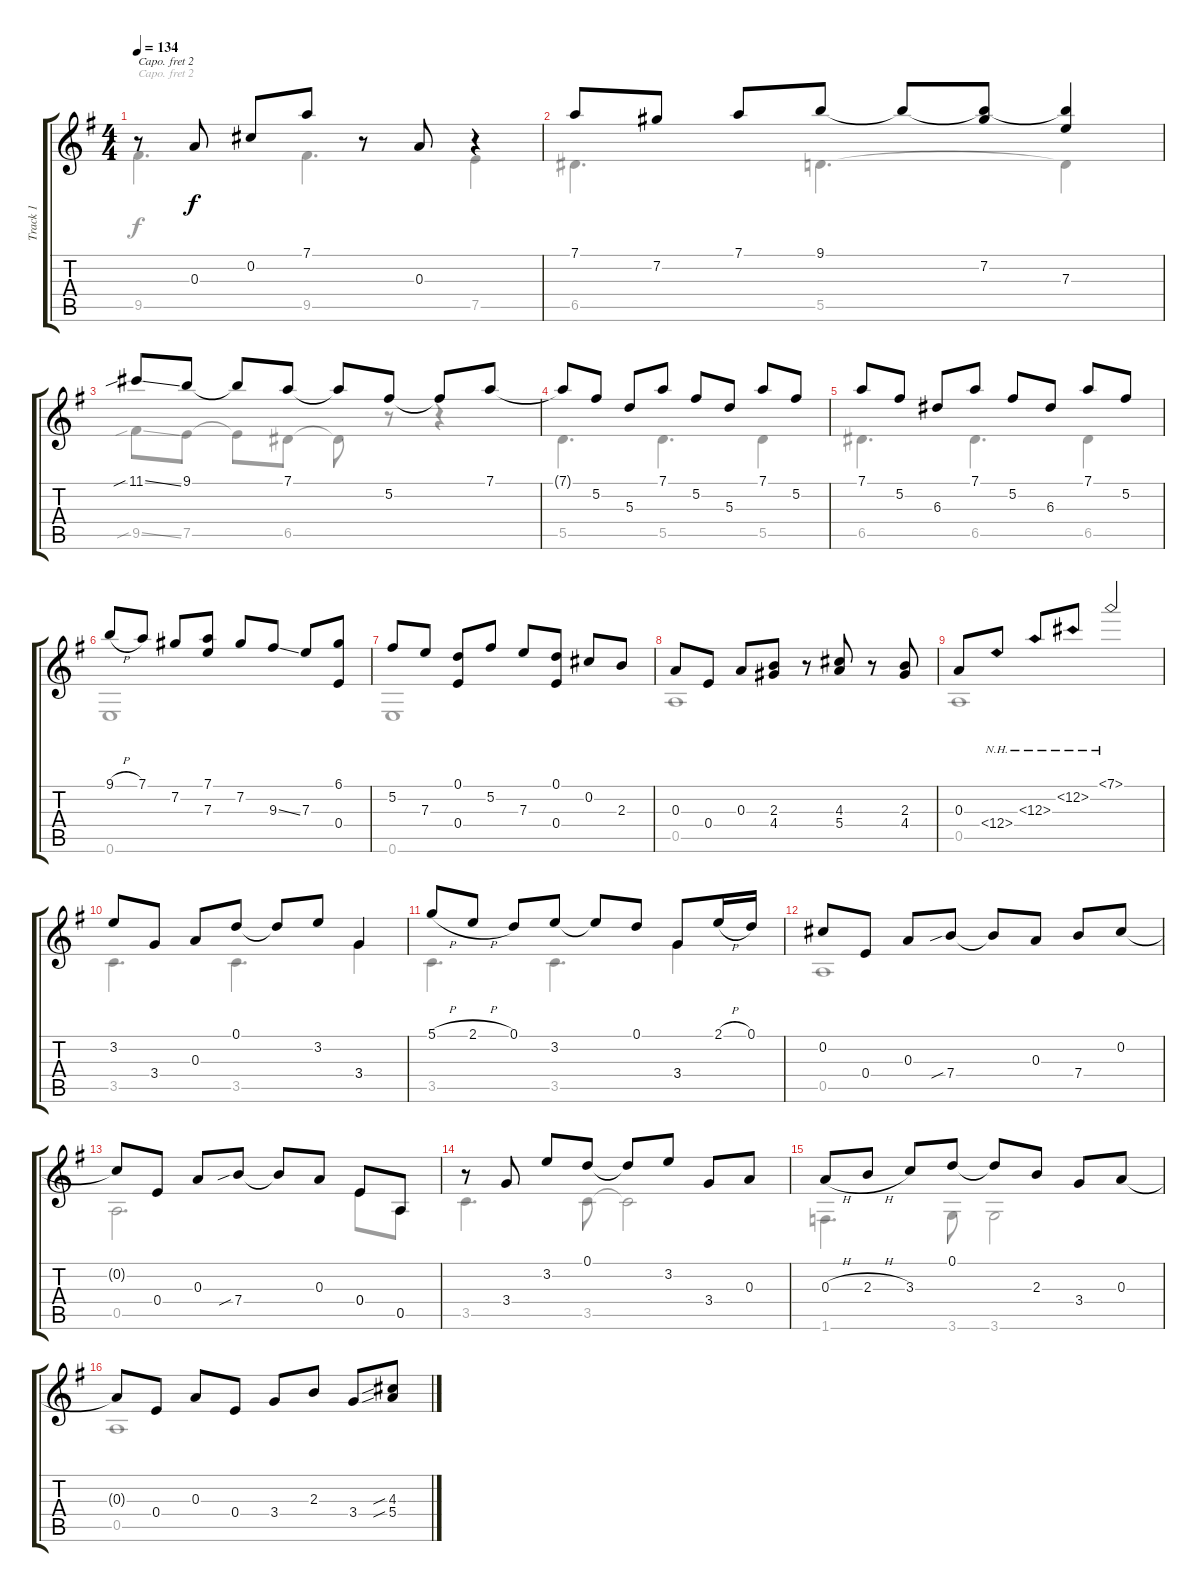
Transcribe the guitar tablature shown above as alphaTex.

\track ("Track 1" "Track 1") {instrument acousticguitarsteel}
\staff {score tabs}
\capo 2
\tuning (C4 B3 G3 D3 G2 D2) {hide}
\voice
\ts (4 4)
\tempo 134
\clef g2
\ks g
r.8{dy f} 0.3.8 0.2.8 7.1.8 r.8 0.3.8 r.4 |
7.1.8{beam Up} 7.2.8{beam Up} 7.1.8{beam Up} 9.1.8{beam Up} 9.1{t}.8{beam Up} (9.1{t} 7.2).8{beam Up} (9.1{t} 7.3).4{beam Up} |
11.1{sib ss}.8 9.1.8 9.1{t}.8 7.1.8 7.1{t}.8 5.2.8 5.2{t}.8 7.1.8 |
7.1{t}.8 5.2.8 5.3.8 7.1.8 5.2.8 5.3.8 7.1.8 5.2.8 |
7.1.8 5.2.8 6.3.8 7.1.8 5.2.8 6.3.8 7.1.8 5.2.8 |
9.1{h}.8 7.1.8 7.2.8 (7.1 7.3).8 7.2.8 9.3{ss}.8 7.3.8 (6.1 0.4).8 |
5.2.8 7.3.8 (0.1 0.4).8 5.2.8 7.3.8 (0.1 0.4).8 0.2.8 2.3.8 |
0.3.8 0.4.8 0.3.8 (2.3 4.4).8 r.8 (4.3 5.4).8 r.8 (2.3 4.4).8 |
0.3.8 12.4{nh}.8 12.3{nh}.8 12.2{nh}.8 7.1{nh}.2 |
3.2.8 3.4.8 0.3.8 0.1.8 0.1{t}.8 3.2.8 3.4.4 |
5.1{h}.8 2.1{h}.8 0.1.8 3.2.8 3.2{t}.8 0.1.8 3.4.8 2.1{h}.16 0.1.16 |
0.2.8{txt " "} 0.4.8 0.3.8 7.4{sib}.8 7.4{t}.8 0.3.8 7.4.8 0.2.8 |
0.2{t}.8 0.4.8 0.3.8 7.4{sib}.8 7.4{t}.8 0.3.8 0.4.8 0.5.8 |
r.8 3.4.8 3.2.8 0.1.8 0.1{t}.8 3.2.8 3.4.8 0.3.8 |
0.3{h}.8 2.3{h}.8 3.3.8 0.1.8 0.1{t}.8 2.3.8 3.4.8 0.3.8 |
0.3{t}.8 0.4.8 0.3.8 0.4.8 3.4.8 2.3.8 3.4.8 (4.3{sib} 5.4{sib}).8
\voice
\clef g2
\ottava regular
\simile none
\ks g
9.5.4{d dy f} 9.5.4{d} 7.5.4 |
6.5.4{d} 5.5.4{d} 5.5{t}.4 |
9.5{sib ss}.8 7.5.8 7.5{t}.8 6.5.8 6.5{t}.8 r.8 r.4 |
5.5.4{d} 5.5.4{d} 5.5.4 |
6.5.4{d} 6.5.4{d} 6.5.4 |
0.6.1 |
0.6.1 |
0.5.1 |
0.5.1 |
3.5.4{d} 3.5.4{d} 3.4.4 |
3.5.4{d} 3.5.4{d} 3.4.4 |
0.5.1 |
0.5.2{d} 0.4.8 0.5.8 |
3.5.4{d} 3.5.8 3.5{t}.2 |
1.6.4{d} 3.6.8 3.6.2 |
0.5.1
